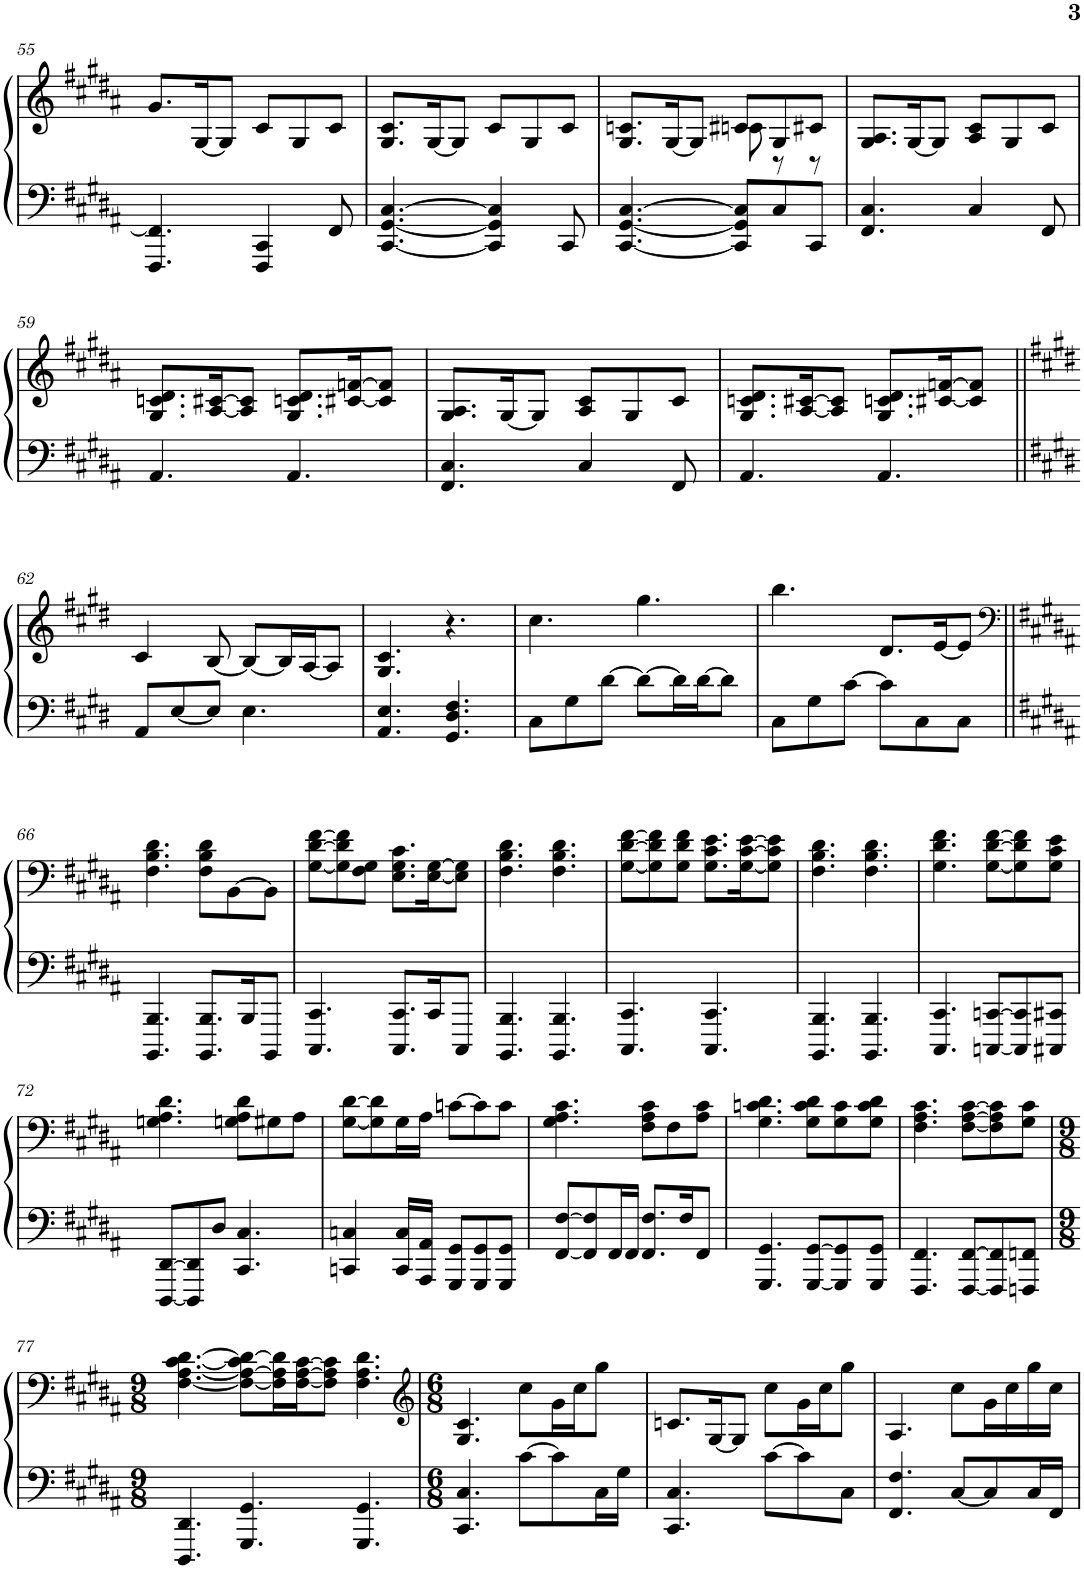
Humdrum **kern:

**kern	**kern
*part1	*part1
*staff2	*staff1
*I"Piano	*
*I'Pno.	*
!!LO:PB:g=z
*clefF4	*clefG2
*k[f#c#g#d#a#]	*k[f#c#g#d#a#]
*M6/8	*M6/8
=55	=55
4.FFF#/ 4.FF#/]	8.g#/L
.	[16G#/K
.	8G#/J]
4FFF#/ 4CC#/	8c#/L
.	8G#/
8FF#/	8c#/J
=56	=56
[4.CC#/ [4.GG#/ [4.C#/	8.G#/ 8.c#/L
.	[16G#/K
.	8G#/J]
4CC#/] 4GG#/] 4C#/]	8c#/L
.	8G#/
8CC#/	8c#/J
=57	=57
*	*^
[4.CC#/ [4.GG#/ [4.C#/	8.G#/ 8.cn/L	4.ryy
.	[16G#/K	.
.	8G#/J]	.
8CC#/] 8GG#/] 8C#/]L	8c#X/L	8cn\
8C#/	8G#/	8r
8CC#/J	8c#X/J	8r
*	*v	*v
=58	=58
4.FF#/ 4.C#/	8.G#/ 8.A#/L
.	[16G#/K
.	8G#/J]
4C#/	8A#/ 8c#/L
.	8G#/
8FF#/	8c#/J
!!LO:LB:g=z
=59	=59
4.AA#/	8.G#/ 8.cn/ 8.d#/L
.	[16A#/ [16c#X/K
.	8A#/] 8c#/]J
4.AA#/	8.G#/ 8.cn/ 8.d#/L
.	[16c#X/ [16fn/K
.	8c#/] 8f/]J
=60	=60
4.FF#/ 4.C#/	8.G#/ 8.A#/L
.	[16G#/K
.	8G#/J]
4C#/	8A#/ 8c#/L
.	8G#/
8FF#/	8c#/J
=61	=61
4.AA#/	8.G#/ 8.cn/ 8.d#/L
.	[16A#/ [16c#X/K
.	8A#/] 8c#/]J
4.AA#/	8.G#/ 8.cn/ 8.d#/L
.	[16c#X/ [16fn/K
.	8c#/] 8f/]J
!!LO:LB:g=z
=62||	=62||
*k[f#c#g#d#]	*k[f#c#g#d#]
8AA/L	4c#/
[8E/	.
8E/J]	[8B/
4.E\	8B/L_
.	16B/L]
.	[16A/J
.	8A/J]
=63	=63
4.AA/ 4.E/	4.G#/ 4.c#/
4.GG#/ 4.D#/ 4.F#/	4.r
=64	=64
8C#\L	4.cc#\
8G#\	.
[8d#\J	.
8d#\L_	4.gg#\
16d#\L]	.
[16d#\J	.
8d#\J]	.
=65	=65
8C#\L	4.bb\
8G#\	.
[8c#\J	.
8c#\L]	8.d#/L
8C#\	.
.	[16e/K
8C#\J	8e/J]
!!LO:LB:g=z
=66||	=66||
*	*clefF4
*k[f#c#g#d#a#]	*k[f#c#g#d#a#]
4.BBBB/ 4.BBB/	4.F#\ 4.B\ 4.d#\
8.BBBB/ 8.BBB/L	8F#\ 8B\ 8d#\L
.	[8BB\
16BBB/K	.
8BBBB/J	8BB\J]
=67	=67
4.CCC#/ 4.CC#/	[8G#\ [8d#\ [8f#\L
.	8G#\] 8d#\] 8f#\]
.	8F#\ 8G#\J
8.CCC#/ 8.CC#/L	8.E\ 8.G#\ 8.c#\L
16CC#/K	[16E\ [16G#\K
8CCC#/J	8E\] 8G#\]J
=68	=68
4.BBBB/ 4.BBB/	4.F#\ 4.B\ 4.d#\
4.BBBB/ 4.BBB/	4.F#\ 4.B\ 4.d#\
=69	=69
4.CCC#/ 4.CC#/	[8G#\ [8d#\ [8f#\L
.	8G#\] 8d#\] 8f#\]
.	8G#\ 8d#\ 8f#\J
4.CCC#/ 4.CC#/	8.G#\ 8.c#\ 8.e\L
.	[16G#\ [16c#\ [16e\K
.	8G#\] 8c#\] 8e\]J
=70	=70
4.BBBB/ 4.BBB/	4.F#\ 4.B\ 4.d#\
4.BBBB/ 4.BBB/	4.F#\ 4.B\ 4.d#\
=71	=71
4.CCC#/ 4.CC#/	4.G#\ 4.d#\ 4.f#\
[8CCCn/ [8CCn/L	[8G#\ [8d#\ [8f#\L
8CCC/] 8CC/]	8G#\] 8d#\] 8f#\]
8CCC#X/ 8CC#X/J	8G#\ 8c#\ 8e\J
!!LO:LB:g=z
=72	=72
[8DDD#/ [8DD#/L	4.Gn\ 4.A#\ 4.d#\
8DDD#/] 8DD#/]	.
8D#/J	.
4.CC#/ 4.C#/	8Gn\ 8A#\ 8d#\L
.	8G#X\
.	8A#\J
=73	=73
4CCn/ 4Cn/	[8G#\ [8d#\L
.	8G#\] 8d#\]
16CC/ 16C/LL	16G#\L
16AAA#/ 16AA#/JJ	16A#\JJ
8GGG#/ 8GG#/L	[8cn\L
8GGG#/ 8GG#/	8c\]
8GGG#/ 8GG#/J	8c\J
=74	=74
[8FF#/ [8F#/L	4.G#\ 4.A#\ 4.c#\
8FF#/] 8F#/]	.
16FF#/L	.
16FF#/JJ	.
8.FF#/ 8.F#/L	8F#\ 8A#\ 8c#\L
.	8F#\
16F#/K	.
8FF#/J	8A#\ 8c#\J
=75	=75
4.GGG#/ 4.GG#/	4.G#\ 4.cn\ 4.d#\
[8GGG#/ [8GG#/L	8G#\ 8c\ 8d#\L
8GGG#/] 8GG#/]	8G#\ 8c\
8GGG#/ 8GG#/J	8G#\ 8c\ 8d#\J
=76	=76
4.FFF#/ 4.FF#/	4.F#\ 4.A#\ 4.c#\
[8FFF#/ [8FF#/L	[8F#\ [8A#\ [8c#\L
8FFF#/] 8FF#/]	8F#\] 8A#\] 8c#\]
8FFFn/ 8FFn/J	8G#\ 8c#\J
!!LO:LB:g=z
=77	=77
*M9/8	*M9/8
4.DDD#/ 4.DD#/	[4.F#\ [4.A#\ [4.c#\ [4.d#\
4.GGG#/ 4.GG#/	8F#\_ 8A#\_ 8c#\] 8d#\_L
.	16F#\] 16A#\] 16d#\]L
.	[16F#\ [16A#\ [16c#\J
.	8F#\] 8A#\] 8c#\]J
4.GGG#/ 4.GG#/	4.F#\ 4.A#\ 4.d#\
=78	=78
*	*clefG2
*M6/8	*M6/8
4.CC#/ 4.C#/	4.G#/ 4.c#/
[8c#\L	8cc#\L
8c#\]	16g#\L
.	16cc#\J
16C#\L	8gg#\J
16G#\JJ	.
=79	=79
4.CC#/ 4.C#/	8.cn/L
.	[16G#/K
.	8G#/J]
[8c#\L	8cc#\L
8c#\]	16g#\L
.	16cc#\J
8C#\J	8gg#\J
=80	=80
4.FF#/ 4.F#/	4.A#/
[8C#/L	8cc#\L
8C#/]	16g#\L
.	16cc#\
16C#/L	16gg#\
16FF#/JJ	16cc#\JJ
=	=
*-	*-
